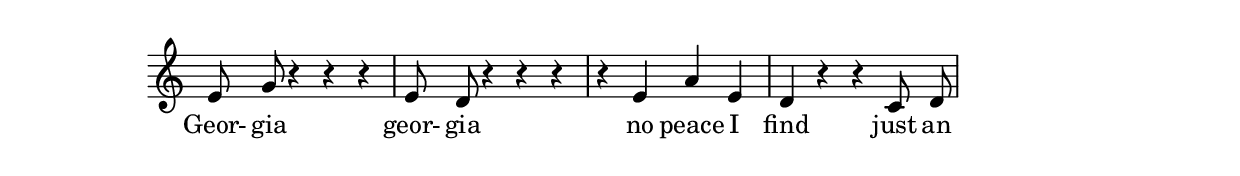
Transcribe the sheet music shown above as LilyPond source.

#(ly:set-option 'midi-extension "mid")
\version "2.12.3"
\include "english.ly"
\header{


}
%{

%}
melody = {
\once \override Staff.TimeSignature #'stencil = ##f
\clef treble
\key c \major
\autoBeamOn
\cadenzaOn


 e'8 g'8 r4 r4 r4 \bar "|"  e'8 d'8 r4 r4 r4 \bar "|"  r4 e'4 a'4 e'4 \bar "|"  d'4 r4 r4 c'8 d'8 \bar "|"  \break

}


text = \lyricmode {
Geor- gia geor- gia no peace I find just an 
}

\score{

<<
\new Voice = "one" {
\melody
}
\new Lyrics \lyricsto "one" \text
>>
\layout {
\context {
\Score
\remove "Bar_number_engraver"
}
}
\midi {
\context {
\Score
tempoWholesPerMinute = #(ly:make-moment 200 4)
}
}
}